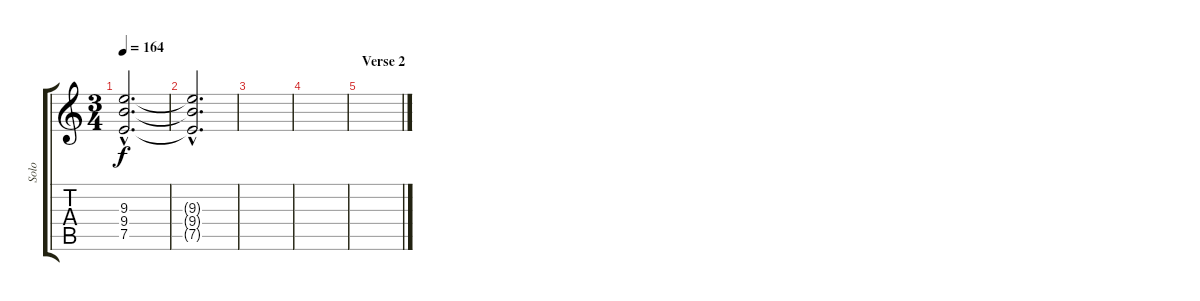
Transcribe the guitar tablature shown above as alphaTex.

\track ("Solo" "Solo") {instrument acousticguitarsteel}
\staff {score tabs}
\tuning (E4 B3 G3 D3 A2 E2) {hide}
\ts (3 4)
\tempo 164
\clef g2
\ks c
(9.3{hac} 9.4{hac} 7.5{hac}).2{d dy f} |
(9.3{hac t} 9.4{hac t} 7.5{hac t}).2{d} |
|
|
\section ("" "Verse 2")
